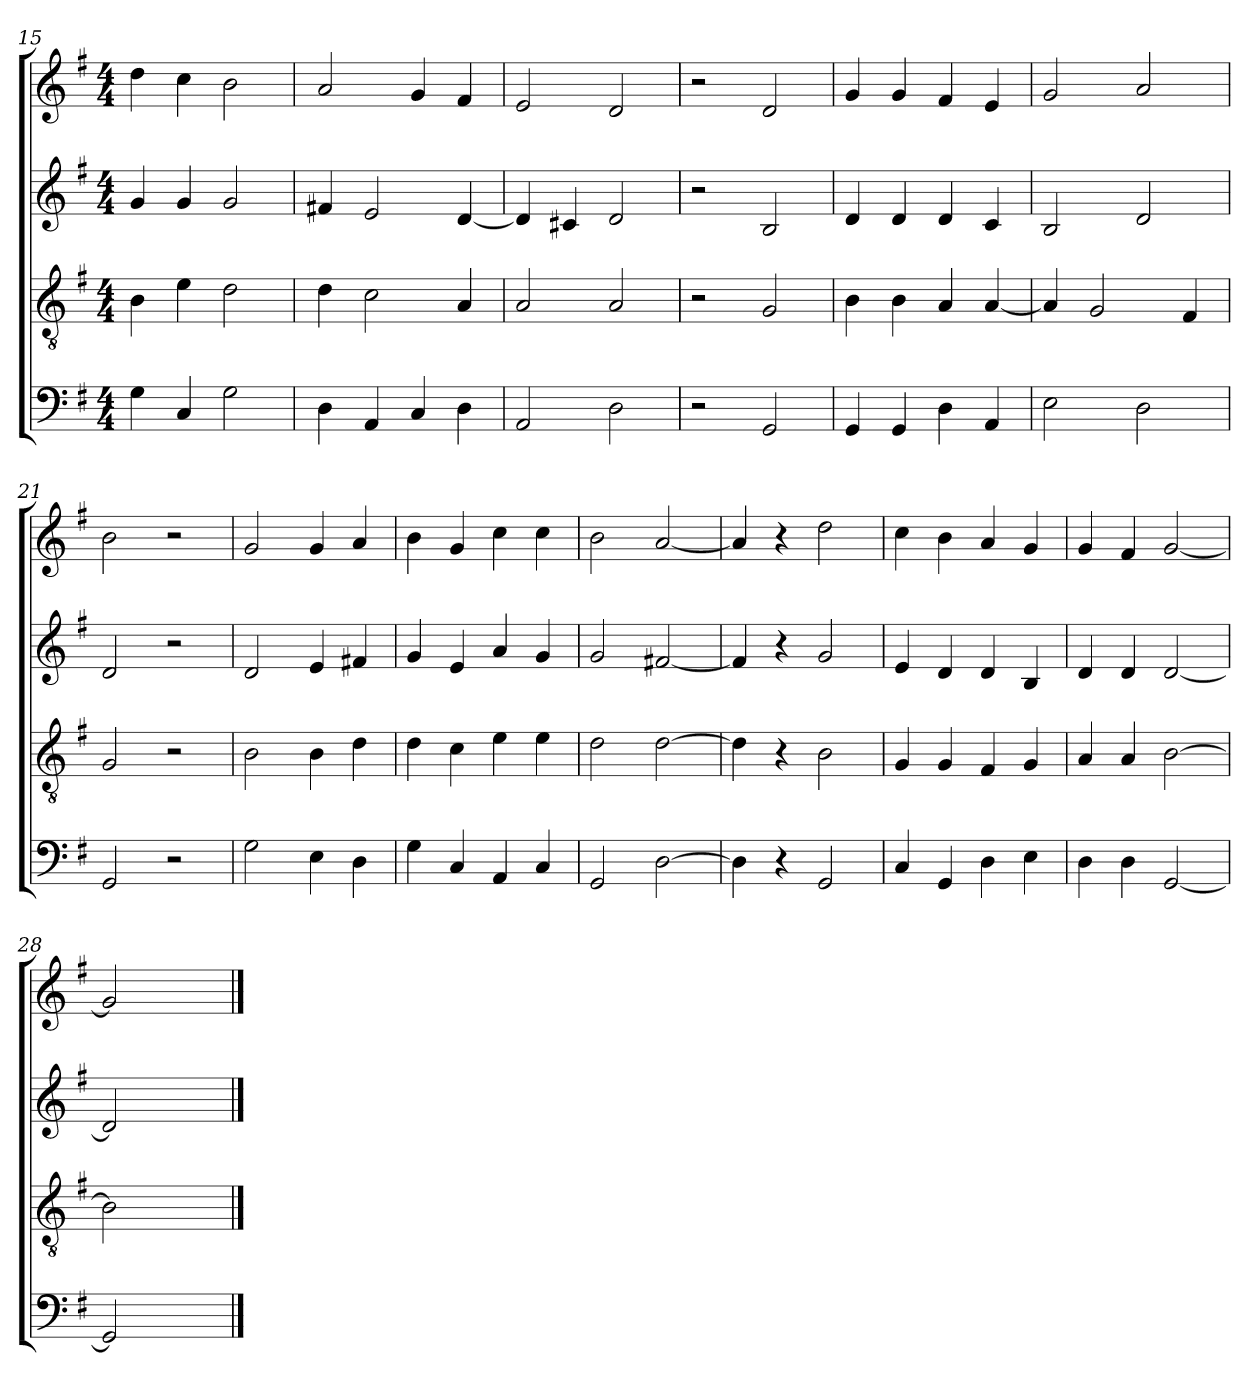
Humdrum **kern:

**kern	**kern	**kern	**kern
*part4	*part3	*part2	*part1
*staff4	*staff3	*staff2	*staff1
*clefF4	*clefGv2	*clefG2	*clefG2
*k[f#]	*k[f#]	*k[f#]	*k[f#]
*M4/4	*M4/4	*M4/4	*M4/4
=15	=15	=15	=15
4G	4B	4g	4dd
4C	4e	4g	4cc
2G	2d	2g	2b
=16	=16	=16	=16
4D	4d	4f#X	2a
4AA	2c	2e	.
4C	.	.	4g
4D	4A	[4d	4f#
=17	=17	=17	=17
2AA	2A	4d]	2e
.	.	4c#X	.
2D	2A	2d	2d
=18	=18	=18	=18
2r	2r	2r	2r
2GG	2G	2B	2d
=19	=19	=19	=19
4GG	4B	4d	4g
4GG	4B	4d	4g
4D	4A	4d	4f#
4AA	[4A	4c	4e
=20	=20	=20	=20
2E	4A]	2B	2g
.	2G	.	.
2D	.	2d	2a
.	4F#	.	.
=21	=21	=21	=21
2GG	2G	2d	2b
2r	2r	2r	2r
=22	=22	=22	=22
2G	2B	2d	2g
4E	4B	4e	4g
4D	4d	4f#X	4a
=23	=23	=23	=23
4G	4d	4g	4b
4C	4c	4e	4g
4AA	4e	4a	4cc
4C	4e	4g	4cc
=24	=24	=24	=24
2GG	2d	2g	2b
[2D	[2d	[2f#X	[2a
=25	=25	=25	=25
4D]	4d]	4f#]	4a]
4r	4r	4r	4r
2GG	2B	2g	2dd
=26	=26	=26	=26
4C	4G	4e	4cc
4GG	4G	4d	4b
4D	4F#	4d	4a
4E	4G	4B	4g
=27	=27	=27	=27
4D	4A	4d	4g
4D	4A	4d	4f#
[2GG	[2B	[2d	[2g
=28	=28	=28	=28
2GG]	2B]	2d]	2g]
2ryy	2ryy	2ryy	2ryy
==	==	==	==
*-	*-	*-	*-
